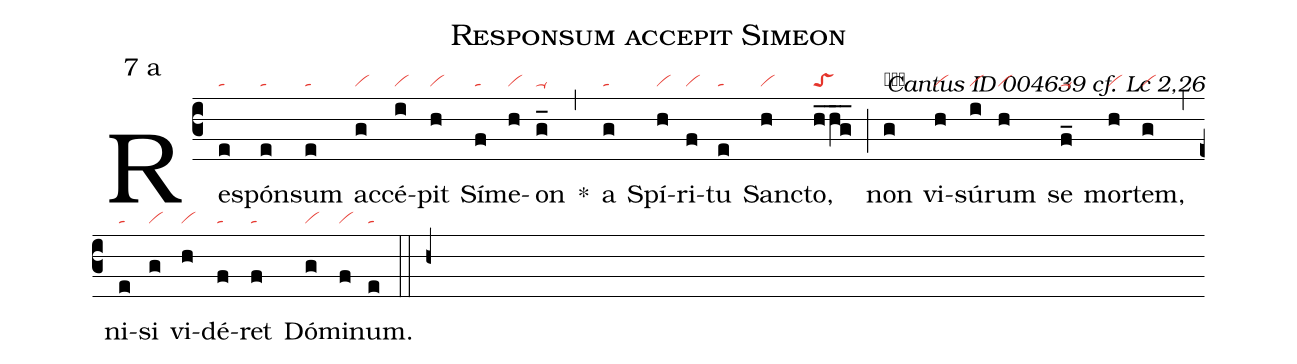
name: Responsum accepit Simeon;
mode: 7;
mode-differentia: a;
commentary: Cantus ID 004639 cf. Lc 2,26;
nabc-lines: 1;
%%
(c3)

Re(e|ta)spón(e|ta)sum(e|ta) ac(g|vi)cé(i|vi)pit(h|vi) Sí(f|ta)me(h|vi)on(g_|ta-) *(,) a(g|ta) Spí(h|vi)ri(f|vi)tu(e|ta) San(h|vi)cto,(h_h_g_|toS) (;) non(g|““talse4) vi(h|vi)sú(i|vi)rum(h|vi) se(f_|ta-) mor(h|vi)tem,(g|vi) (,) ni(e|ta)si(g|vi) vi(h|vi)dé(f|ta)ret(f|ta) Dó(g|vi)mi(f|vi)num.(e|ta)

(::h+)
